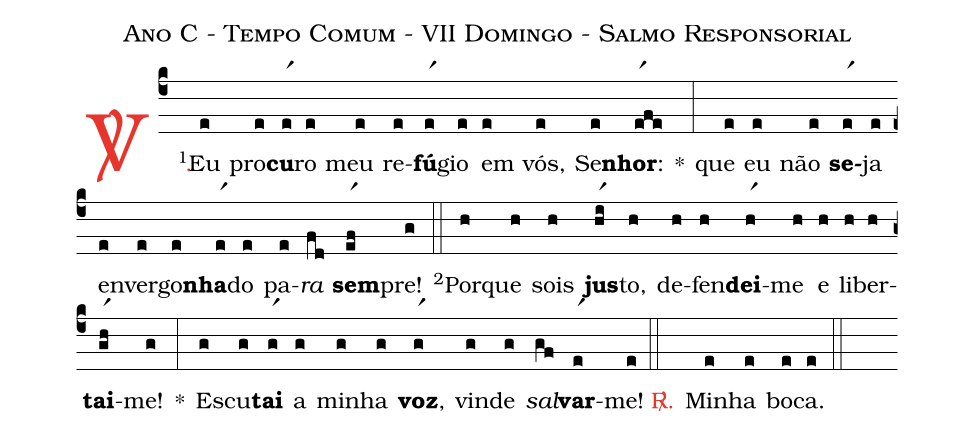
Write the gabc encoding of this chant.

name: Ano C - Tempo Comum - VII Domingo - Salmo Responsorial;
%%
(c4)

<c><sp>V/</sp>.</c>() <v>\VSup{1}</v>Eu(e) pro(e)<b>cu</b>(er1)ro(e) meu(e) re(e)<b>fú</b>(er1)gio(e) em(e) vós,(e) Se(e)<b>nhor</b>:(er1fe) *(:)
que(e) eu(e) não(e) <b>se</b>(er1)ja(e) en(e)ver(e)go(e)<b>nha</b>(er1)do(e) pa(e)<i>ra</i>(fd) <b>sem</b>(er1f)pre!(g)

(::)

<v>\VSup{2}</v>Por(h)que(h) sois(h) <b>jus</b>(hr1i)to,(h) de(h)fen(h)<b>dei</b>-(hr1)me(h) e(h) li(h)ber(h)<b>tai</b>-(gr1h)me!(g) *(:)
Es(g)cu(g)<b>tai</b>(gr1) a(g) mi(g)nha(g) <b>voz</b>,(gr1) vin(g)de(g) <i>sal</i>(gf)<b>var</b>-(er1)me!(e)

(::)

<c><sp>R/</sp>.</c>() Mi(e)nha(e) bo(e)ca.(e)

(::)
